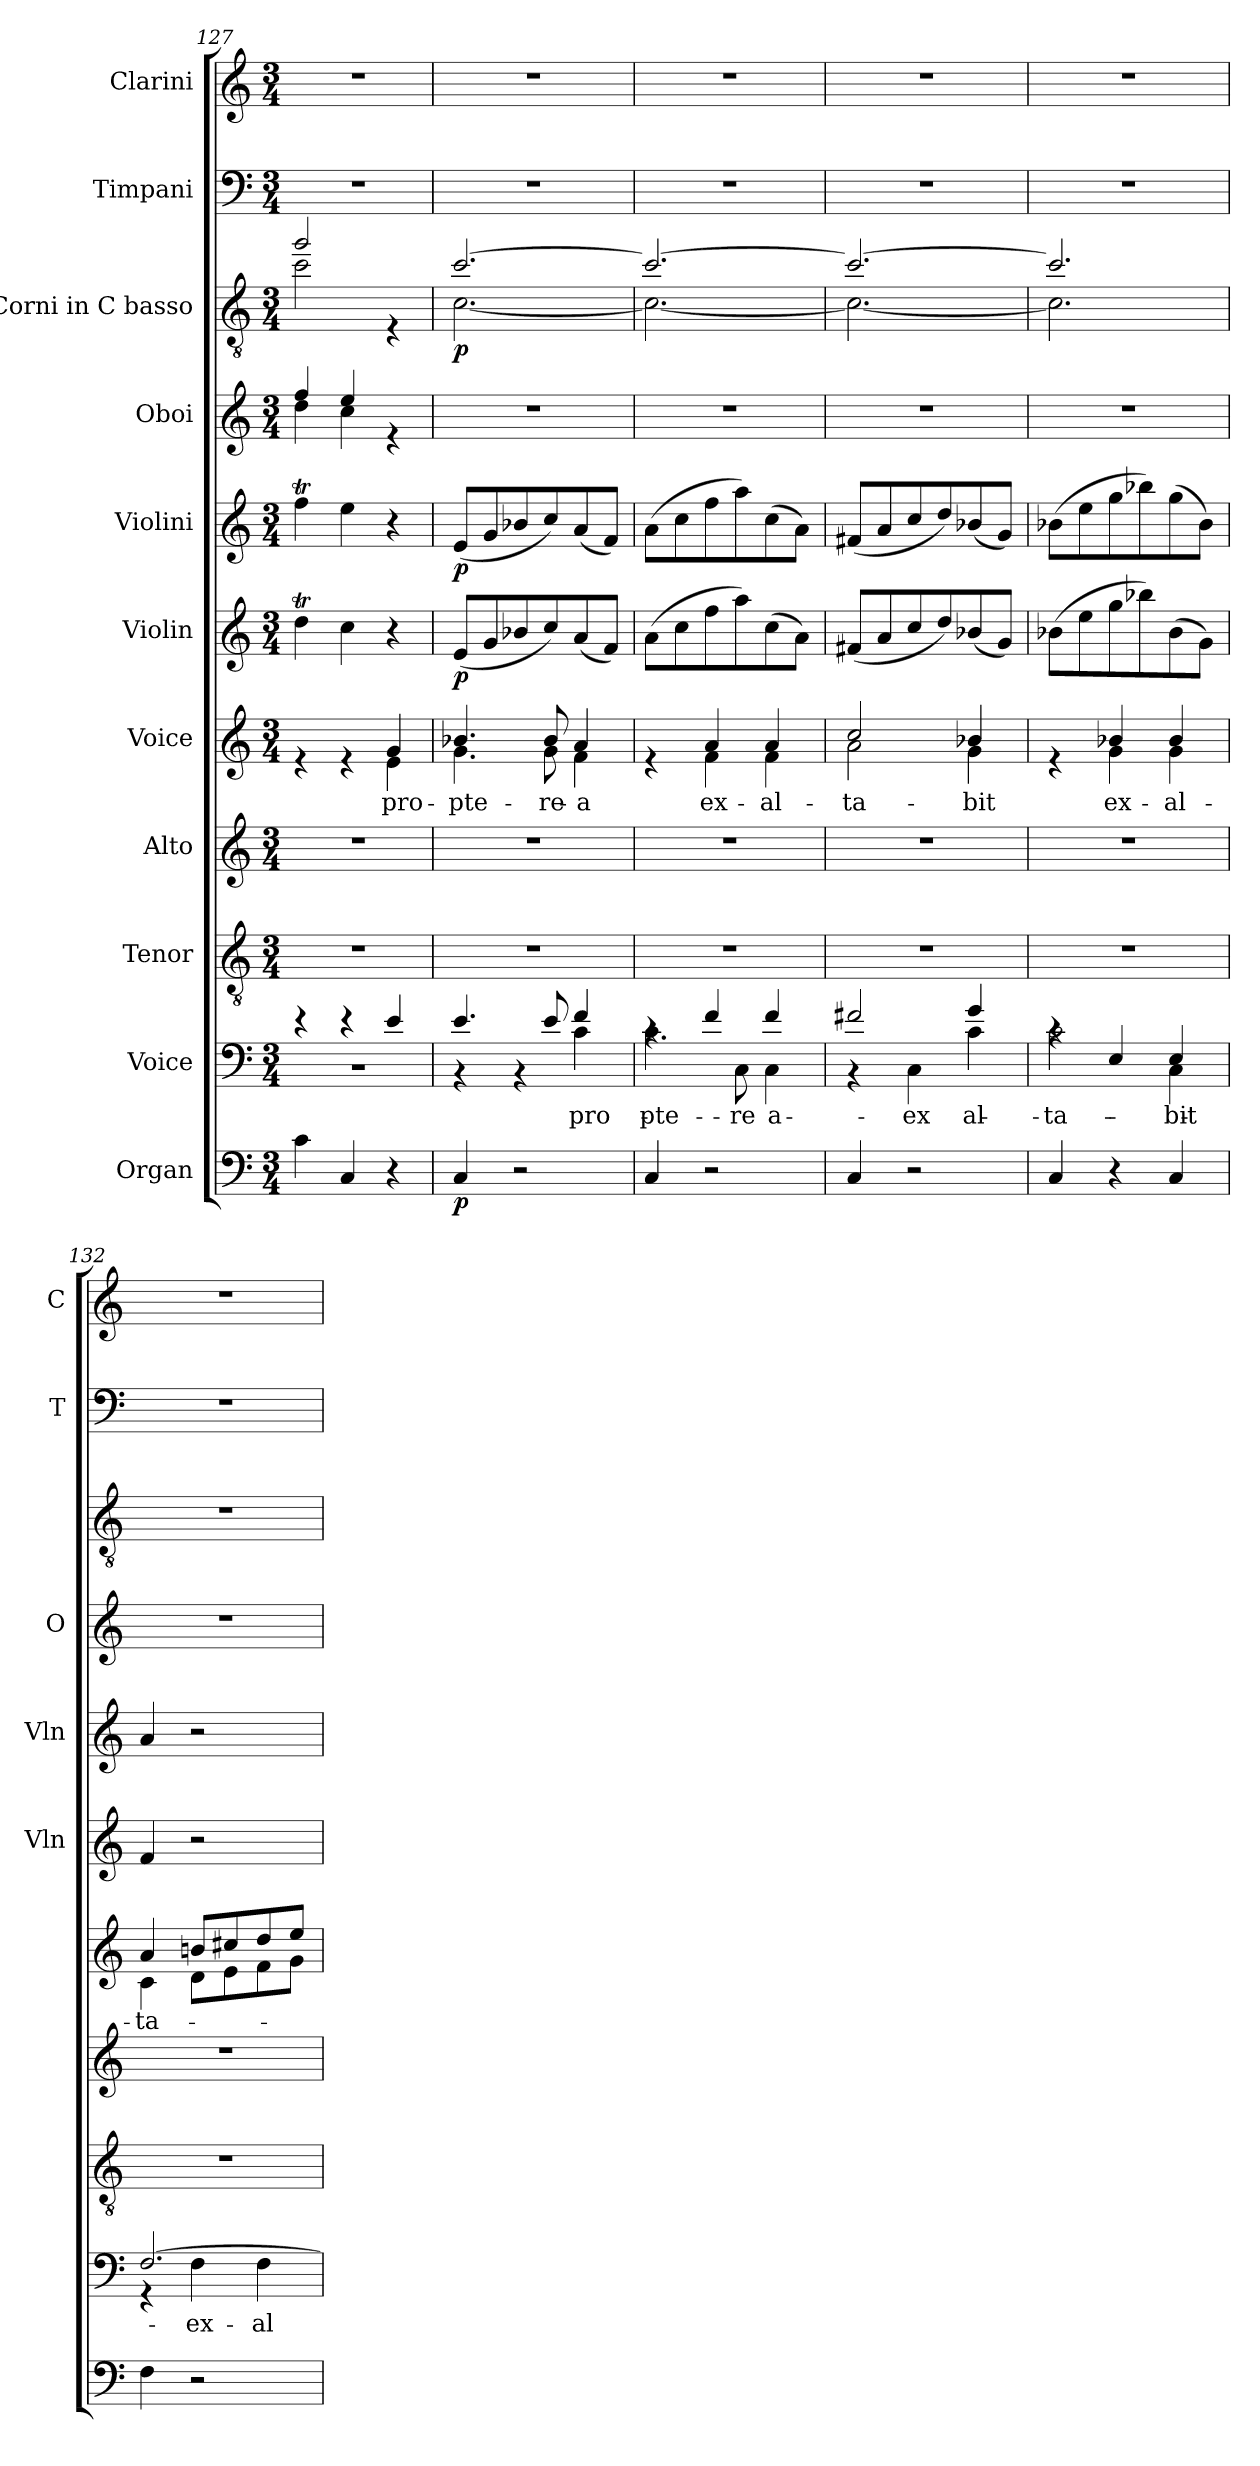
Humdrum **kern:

**kern	**dynam	**kern	**text	**kern	**kern	**kern	**text	**kern	**dynam	**kern	**dynam	**kern	**kern	**dynam	**kern	**kern
*part11	*part11	*part10	*part10	*part9	*part8	*part7	*part7	*part6	*part6	*part5	*part5	*part4	*part3	*part3	*part2	*part1
*staff11	*staff11	*staff10	*staff10	*staff9	*staff8	*staff7	*staff7	*staff6	*staff6	*staff5	*staff5	*staff4	*staff3	*staff3	*staff2	*staff1
*I"Organ	*	*I"Voice	*	*I"Tenor	*I"Alto	*I"Voice	*	*I"Violin	*	*I"Violini	*	*I"Oboi	*I"Corni in C basso	*	*I"Timpani	*I"Clarini
*	*	*	*	*	*	*	*	*I'Vln	*	*I'Vln	*	*I'O	*	*	*I'T	*I'C
*clefF4	*	*clefF4	*	*clefGv2	*clefG2	*clefG2	*	*clefG2	*	*clefG2	*	*clefG2	*clefGv2	*	*clefF4	*clefG2
*	*	*	*	*	*	*	*	*	*	*	*	*	*ITrd7c12	*	*	*
*k[]	*	*k[]	*	*k[]	*k[]	*k[]	*	*k[]	*	*k[]	*	*k[]	*k[]	*	*k[]	*k[]
*M3/4	*	*M3/4	*	*M3/4	*M3/4	*M3/4	*	*M3/4	*	*M3/4	*	*M3/4	*M3/4	*	*M3/4	*M3/4
=127	=127	=127	=127	=127	=127	=127	=127	=127	=127	=127	=127	=127	=127	=127	=127	=127
*	*	*^	*	*	*	*^	*	*	*	*	*	*^	*^	*	*	*
4c\	.	4r	2.r	.	2.r	2.r	4re	2ryy	.	4ddT\	.	4ffT\	.	4ff/	4dd\	2g/	2c\	.	2.r	2.r
4C/	.	4r	.	.	.	.	4re	.	.	4cc\	.	4ee\	.	4ee/	4cc\	.	.	.	.	.
!	!	!	!	!	!	!	!	!	!LO:LY:b	!	!	!	!	!	!	!	!	!	!	!
4r	.	4e/	.	.	.	.	4g/	4e\	pro-	4r	.	4r	.	4re	4ryy	4rE	4ryy	.	.	.
=128	=128	=128	=128	=128	=128	=128	=128	=128	=128	=128	=128	=128	=128	=128	=128	=128	=128	=128	=128	=128
!	!LO:DY:b	!	!	!	!	!	!	!	!LO:LY:b	!	!LO:DY:b	!	!LO:DY:b	!	!	!	!	!LO:DY:b	!	!
*	*	*	*	*	*	*	*	*	*	*	*	*	*	*v	*v	*	*	*	*	*
4C/	p	4.e/	4r	.	2.r	2.r	4.b-X/	4.g\	-pte-	(8e/L	p	(8e/L	p	2.r	[2.c/	[2.C\	p	2.r	2.r
.	.	.	.	.	.	.	.	.	.	8g/	.	8g/	.	.	.	.	.	.	.
2r	.	.	4r	.	.	.	.	.	.	8b-X/	.	8b-X/	.	.	.	.	.	.	.
!	!	!	!	!	!	!	!	!	!LO:LY:b	!	!	!	!	!	!	!	!	!	!
.	.	8e/	.	.	.	.	8b-/	8g\	-re-	8cc/)	.	8cc/)	.	.	.	.	.	.	.
!	!	!	!	!LO:LY:b	!	!	!	!	!LO:LY:b	!	!	!	!	!	!	!	!	!	!
.	.	4f/	4c\	pro-	.	.	4a/	4f\	-a	(8a/	.	(8a/	.	.	.	.	.	.	.
.	.	.	.	.	.	.	.	.	.	8f/J)	.	8f/J)	.	.	.	.	.	.	.
=129	=129	=129	=129	=129	=129	=129	=129	=129	=129	=129	=129	=129	=129	=129	=129	=129	=129	=129	=129
!	!	!	!	!LO:LY:b	!	!	!	!	!	!	!	!	!	!	!	!	!	!	!
4C/	.	4rc	4.c\	-pte-	2.r	2.r	4re	4ryy	.	(8a\L	.	(8a\L	.	2.r	2.c/_	2.C\_	.	2.r	2.r
.	.	.	.	.	.	.	.	.	.	8cc\	.	8cc\	.	.	.	.	.	.	.
!	!	!	!	!	!	!	!	!	!LO:LY:b	!	!	!	!	!	!	!	!	!	!
2r	.	4f/	.	.	.	.	4a/	4f\	ex-	8ff\	.	8ff\	.	.	.	.	.	.	.
!	!	!	!	!LO:LY:b	!	!	!	!	!	!	!	!	!	!	!	!	!	!	!
.	.	.	8C\	-re-	.	.	.	.	.	8aa\)	.	8aa\)	.	.	.	.	.	.	.
!	!	!	!	!LO:LY:b	!	!	!	!	!LO:LY:b	!	!	!	!	!	!	!	!	!	!
.	.	4f/	4C\	-a	.	.	4a/	4f\	-al-	(8cc\	.	(8cc\	.	.	.	.	.	.	.
.	.	.	.	.	.	.	.	.	.	8a\J)	.	8a\J)	.	.	.	.	.	.	.
=130	=130	=130	=130	=130	=130	=130	=130	=130	=130	=130	=130	=130	=130	=130	=130	=130	=130	=130	=130
!	!	!	!	!	!	!	!	!	!LO:LY:b	!	!	!	!	!	!	!	!	!	!
4C/	.	2f#X/	4r	.	2.r	2.r	2cc/	2a\	-ta-	(8f#X/L	.	(8f#X/L	.	2.r	2.c/_	2.C\_	.	2.r	2.r
.	.	.	.	.	.	.	.	.	.	8a/	.	8a/	.	.	.	.	.	.	.
!	!	!	!	!LO:LY:b	!	!	!	!	!	!	!	!	!	!	!	!	!	!	!
2r	.	.	4C\	ex-	.	.	.	.	.	8cc/	.	8cc/	.	.	.	.	.	.	.
.	.	.	.	.	.	.	.	.	.	8dd/)	.	8dd/)	.	.	.	.	.	.	.
!	!	!	!	!LO:LY:b	!	!	!	!	!LO:LY:b	!	!	!	!	!	!	!	!	!	!
.	.	4g/	4c\	-al-	.	.	4b-X/	4g\	-bit	(8b-X/	.	(8b-X/	.	.	.	.	.	.	.
.	.	.	.	.	.	.	.	.	.	8g/J)	.	8g/J)	.	.	.	.	.	.	.
=131	=131	=131	=131	=131	=131	=131	=131	=131	=131	=131	=131	=131	=131	=131	=131	=131	=131	=131	=131
!	!	!	!	!LO:LY:b	!	!	!	!	!	!	!	!	!	!	!	!	!	!	!
4C/	.	4rc	2c\	-ta-	2.r	2.r	4re	4ryy	.	(8b-X\L	.	(8b-X\L	.	2.r	2.c/]	2.C\]	.	2.r	2.r
.	.	.	.	.	.	.	.	.	.	8ee\	.	8ee\	.	.	.	.	.	.	.
!	!	!	!	!	!	!	!	!	!LO:LY:b	!	!	!	!	!	!	!	!	!	!
4r	.	4E/	.	.	.	.	4b-X/	4g\	ex-	8gg\	.	8gg\	.	.	.	.	.	.	.
.	.	.	.	.	.	.	.	.	.	8bb-X\)	.	8bb-X\)	.	.	.	.	.	.	.
!	!	!	!	!LO:LY:b	!	!	!	!	!LO:LY:b	!	!	!	!	!	!	!	!	!	!
4C/	.	4E/	4C\	-bit	.	.	4b-/	4g\	-al-	(8b-\	.	(8gg\	.	.	.	.	.	.	.
.	.	.	.	.	.	.	.	.	.	8g\J)	.	8b-\J)	.	.	.	.	.	.	.
*	*	*	*	*	*	*	*	*	*	*	*	*	*	*	*v	*v	*	*	*
!!LO:PB:g=z
=132	=132	=132	=132	=132	=132	=132	=132	=132	=132	=132	=132	=132	=132	=132	=132	=132	=132	=132
!	!	!	!	!	!	!	!	!	!LO:LY:b	!	!	!	!	!	!	!	!	!
4F\	.	[2.F/	4r	.	2.r	2.r	4a/	4c\	-ta-	4f/	.	4a/	.	2.r	2.r	.	2.r	2.r
!	!	!	!	!LO:LY:b	!	!	!	!	!	!	!	!	!	!	!	!	!	!
2r	.	.	4F\	ex-	.	.	8bn/L	8d\L	.	2r	.	2r	.	.	.	.	.	.
.	.	.	.	.	.	.	8cc#X/	8e\	.	.	.	.	.	.	.	.	.	.
!	!	!	!	!LO:LY:b	!	!	!	!	!	!	!	!	!	!	!	!	!	!
.	.	.	4F\	-al-	.	.	8dd/	8f\	.	.	.	.	.	.	.	.	.	.
.	.	.	.	.	.	.	8ee/J	8g\J	.	.	.	.	.	.	.	.	.	.
*	*	*v	*v	*	*	*	*v	*v	*	*	*	*	*	*	*	*	*	*
=	=	=	=	=	=	=	=	=	=	=	=	=	=	=	=	=
*-	*-	*-	*-	*-	*-	*-	*-	*-	*-	*-	*-	*-	*-	*-	*-	*-
